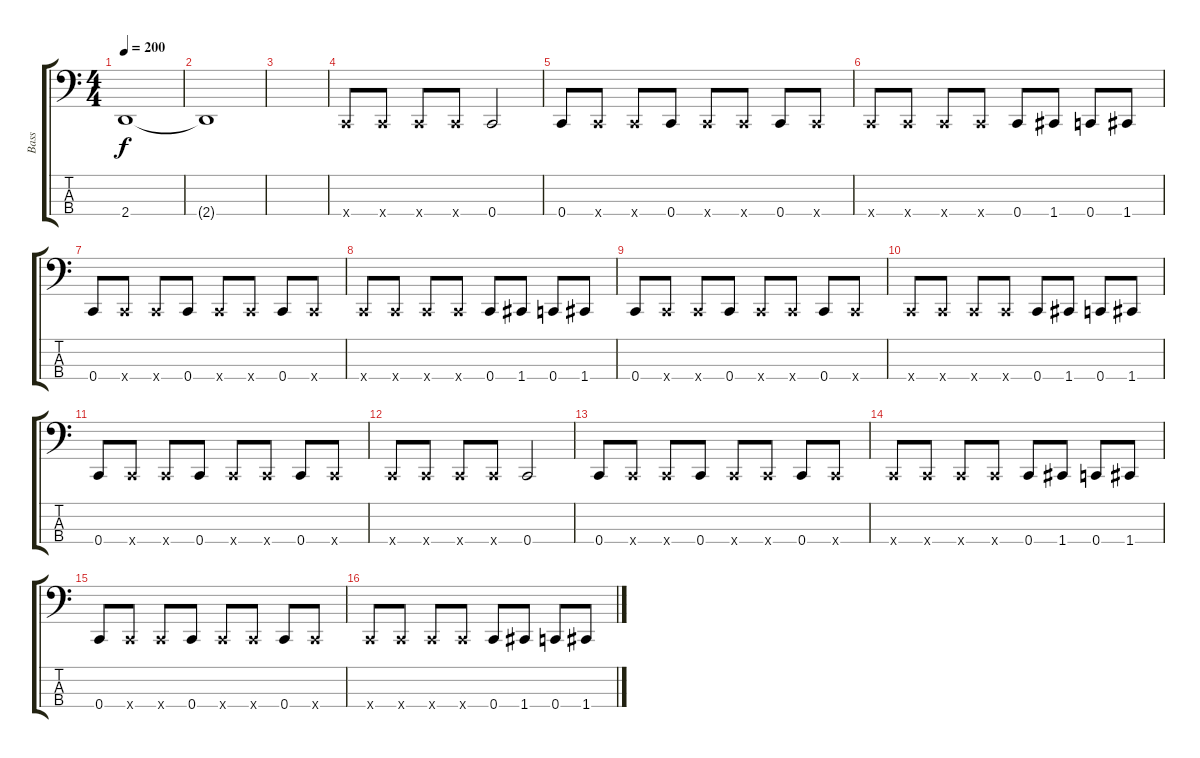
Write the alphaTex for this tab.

\track ("Bass" "Bass") {instrument electricbasspick}
\staff {score tabs}
\tuning (F2 C2 G1 C1) {hide}
\ts (4 4)
\tempo 200
\clef f4
\ks c
2.4.1{dy f} |
2.4{t}.1 |
|
0.4{x}.8 0.4{x}.8 0.4{x}.8 0.4{x}.8 0.4.2 |
0.4.8 0.4{x}.8 0.4{x}.8 0.4.8 0.4{x}.8 0.4{x}.8 0.4.8 0.4{x}.8 |
0.4{x}.8 0.4{x}.8 0.4{x}.8 0.4{x}.8 0.4.8 1.4.8 0.4.8 1.4.8 |
0.4.8 0.4{x}.8 0.4{x}.8 0.4.8 0.4{x}.8 0.4{x}.8 0.4.8 0.4{x}.8 |
0.4{x}.8 0.4{x}.8 0.4{x}.8 0.4{x}.8 0.4.8 1.4.8 0.4.8 1.4.8 |
0.4.8 0.4{x}.8 0.4{x}.8 0.4.8 0.4{x}.8 0.4{x}.8 0.4.8 0.4{x}.8 |
0.4{x}.8 0.4{x}.8 0.4{x}.8 0.4{x}.8 0.4.8 1.4.8 0.4.8 1.4.8 |
0.4.8 0.4{x}.8 0.4{x}.8 0.4.8 0.4{x}.8 0.4{x}.8 0.4.8 0.4{x}.8 |
0.4{x}.8 0.4{x}.8 0.4{x}.8 0.4{x}.8 0.4.2 |
0.4.8 0.4{x}.8 0.4{x}.8 0.4.8 0.4{x}.8 0.4{x}.8 0.4.8 0.4{x}.8 |
0.4{x}.8 0.4{x}.8 0.4{x}.8 0.4{x}.8 0.4.8 1.4.8 0.4.8 1.4.8 |
0.4.8 0.4{x}.8 0.4{x}.8 0.4.8 0.4{x}.8 0.4{x}.8 0.4.8 0.4{x}.8 |
0.4{x}.8 0.4{x}.8 0.4{x}.8 0.4{x}.8 0.4.8 1.4.8 0.4.8 1.4.8
